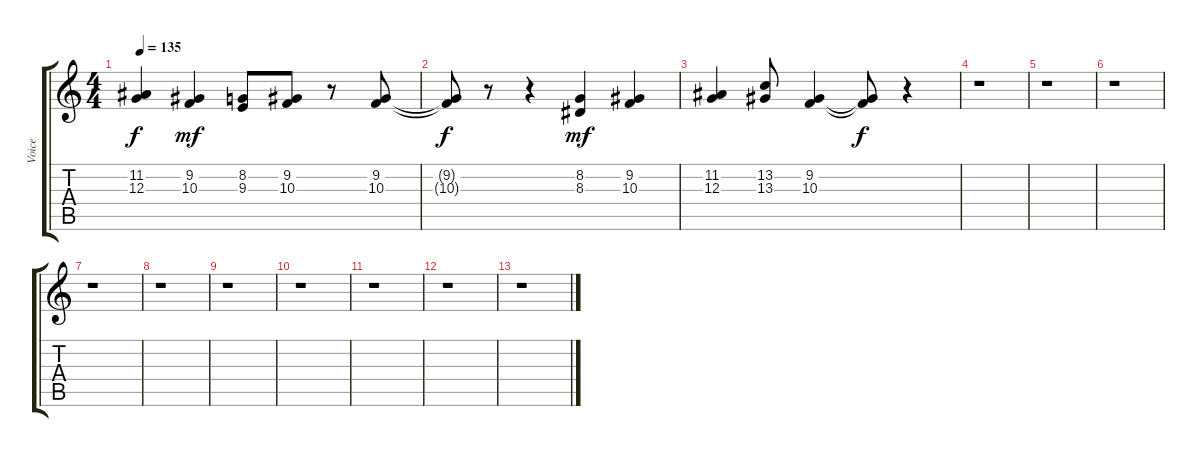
\track ("Voice" "Voice") {instrument tremolostrings}
\staff {score tabs}
\tuning (E4 B3 G3 D3 A2 E2) {hide}
\ts (4 4)
\tempo 135
\clef g2
\ks c
(11.2{t} 12.3{t}).4{dy f} (9.2 10.3).4{dy mf} (8.2 9.3).8 (9.2 10.3).8 r.8 (9.2 10.3).8 |
(9.2{t} 10.3{t}).8{dy f} r.8 r.4 (8.2 8.3).4{dy mf} (9.2 10.3).4 |
(11.2 12.3).4 (13.2 13.3).8 (9.2 10.3).4 (9.2{t} 10.3{t}).8{dy f} r.4 |
r.1 |
r.1 |
r.1 |
r.1 |
r.1 |
r.1 |
r.1 |
r.1 |
r.1 |
r.1
